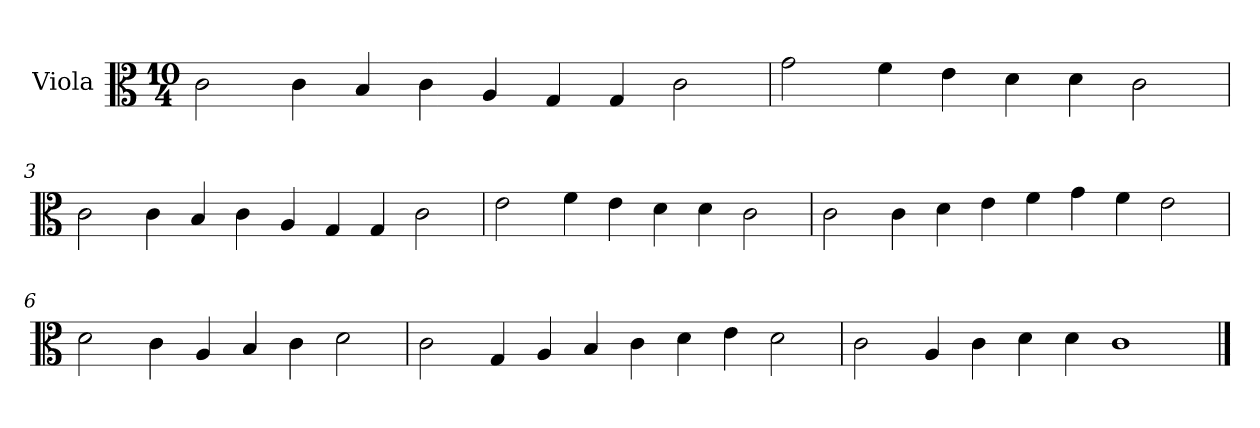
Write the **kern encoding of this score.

**kern
*part1
*staff1
*I"Viola
*I'Vla.
*clefC3
*k[]
*C:
*M10/4
=1
2c\
4c\
4B/
4c\
4A/
4G/
4G/
2c\
=2
2g\
4f\
4e\
4d\
4d\
2c\
=3
2c\
4c\
4B/
4c\
4A/
4G/
4G/
2c\
=4
2e\
4f\
4e\
4d\
4d\
2c\
=5
2c\
4c\
4d\
4e\
4f\
4g\
4f\
2e\
!!LO:LB:g=z
=6
2d\
4c\
4A/
4B/
4c\
2d\
=7
2c\
4G/
4A/
4B/
4c\
4d\
4e\
2d\
=8
2c\
4A/
4c\
4d\
4d\
1c
==
*-
